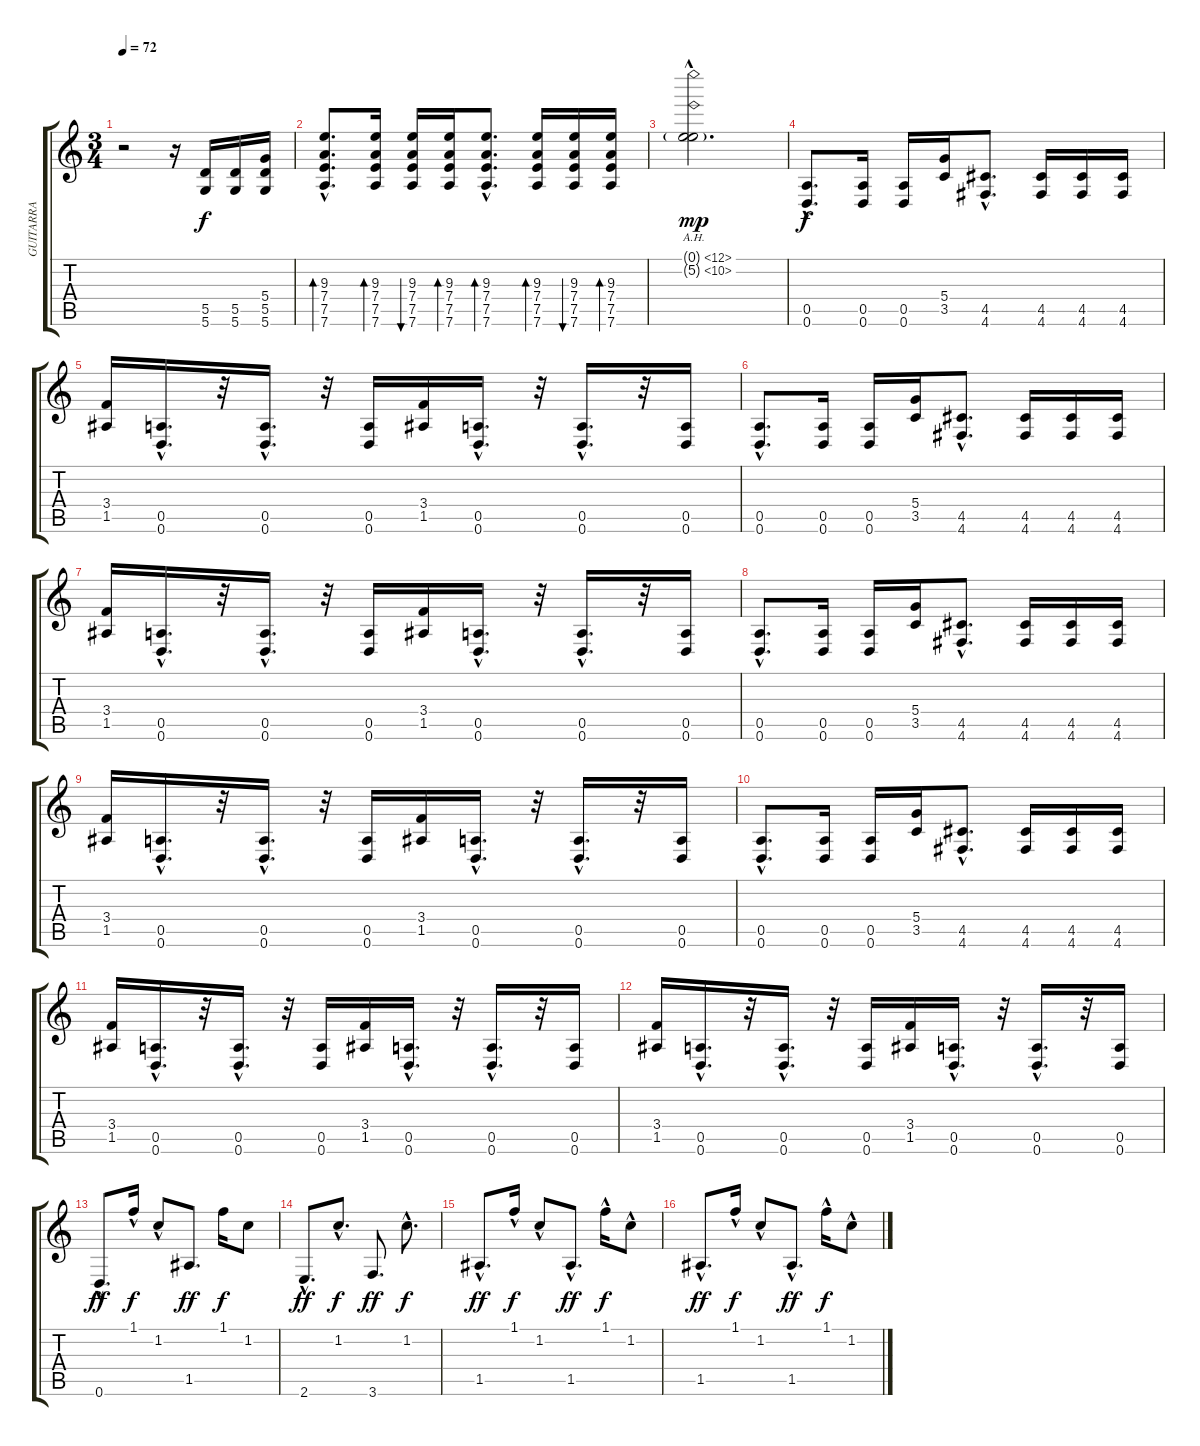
\track ("GUITARRA" "GUITARRA") {instrument electricguitarjazz}
\staff {score tabs}
\tuning (E4 B3 G3 D3 A2 D2) {hide}
\ts (3 4)
\tempo 72
\clef g2
\ks c
r.2{dy f} r.16 (5.5 5.6).16 (5.5 5.6).16 (5.4 5.5 5.6).16 |
(9.3{hac} 7.4{hac} 7.5{hac} 7.6{hac}).8{d bd 60} (9.3 7.4 7.5 7.6).16{bd 30} (9.3 7.4 7.5 7.6).16{bu 30} (9.3 7.4 7.5 7.6).16{bd 30} (9.3{hac} 7.4{hac} 7.5{hac} 7.6{hac}).8{d bd 60} (9.3 7.4 7.5 7.6).16{bd 30} (9.3 7.4 7.5 7.6).16{bu 30} (9.3 7.4 7.5 7.6).16{bd 30} |
(0.1{ah 12 g hac} 5.2{ah 5 g hac}).2{d dy mp volume 16 instrument distortionguitar} |
(0.5{hac} 0.6{hac}).8{d dy f volume 16 instrument distortionguitar} (0.5 0.6).16 (0.5 0.6).16 (5.4 3.5).16 (4.5{hac} 4.6{hac}).8{d} (4.5 4.6).16 (4.5 4.6).16 (4.5 4.6).16 |
(3.4 1.5).16 (0.5{hac} 0.6{hac}).16{d} r.32 (0.5{hac} 0.6{hac}).16{d} r.32 (0.5 0.6).16 (3.4 1.5).16 (0.5{hac} 0.6{hac}).16{d} r.32 (0.5{hac} 0.6{hac}).16{d} r.32 (0.5 0.6).16 |
(0.5{hac} 0.6{hac}).8{d} (0.5 0.6).16 (0.5 0.6).16 (5.4 3.5).16 (4.5{hac} 4.6{hac}).8{d} (4.5 4.6).16 (4.5 4.6).16 (4.5 4.6).16 |
(3.4 1.5).16 (0.5{hac} 0.6{hac}).16{d} r.32 (0.5{hac} 0.6{hac}).16{d} r.32 (0.5 0.6).16 (3.4 1.5).16 (0.5{hac} 0.6{hac}).16{d} r.32 (0.5{hac} 0.6{hac}).16{d} r.32 (0.5 0.6).16 |
(0.5{hac} 0.6{hac}).8{d volume 16 instrument distortionguitar} (0.5 0.6).16 (0.5 0.6).16 (5.4 3.5).16 (4.5{hac} 4.6{hac}).8{d} (4.5 4.6).16 (4.5 4.6).16 (4.5 4.6).16 |
(3.4 1.5).16 (0.5{hac} 0.6{hac}).16{d} r.32 (0.5{hac} 0.6{hac}).16{d} r.32 (0.5 0.6).16 (3.4 1.5).16 (0.5{hac} 0.6{hac}).16{d} r.32 (0.5{hac} 0.6{hac}).16{d} r.32 (0.5 0.6).16 |
(0.5{hac} 0.6{hac}).8{d} (0.5 0.6).16 (0.5 0.6).16 (5.4 3.5).16 (4.5{hac} 4.6{hac}).8{d} (4.5 4.6).16 (4.5 4.6).16 (4.5 4.6).16 |
(3.4 1.5).16 (0.5{hac} 0.6{hac}).16{d} r.32 (0.5{hac} 0.6{hac}).16{d} r.32 (0.5 0.6).16 (3.4 1.5).16 (0.5{hac} 0.6{hac}).16{d} r.32 (0.5{hac} 0.6{hac}).16{d} r.32 (0.5 0.6).16 |
(3.4 1.5).16 (0.5{hac} 0.6{hac}).16{d} r.32 (0.5{hac} 0.6{hac}).16{d} r.32 (0.5 0.6).16 (3.4 1.5).16 (0.5{hac} 0.6{hac}).16{d} r.32 (0.5{hac} 0.6{hac}).16{d} r.32 (0.5 0.6).16 |
0.6{hac}.8{d dy ff volume 12 instrument electricguitarjazz} 1.1{hac}.16{dy f} 1.2{hac}.8 1.5.8{d dy ff} 1.1.16{dy f} 1.2.8 |
2.6{hac}.8{d dy ff} 1.2{hac}.8{d dy f} 3.6.8{d dy ff} 1.2{hac}.8{d dy f} |
1.5{hac}.8{d dy ff} 1.1{hac}.16{dy f} 1.2{hac}.8 1.5{hac}.8{d dy ff} 1.1{hac}.16{dy f} 1.2{hac}.8 |
1.5{hac}.8{d dy ff} 1.1{hac}.16{dy f} 1.2{hac}.8 1.5{hac}.8{d dy ff} 1.1{hac}.16{dy f} 1.2{hac}.8
